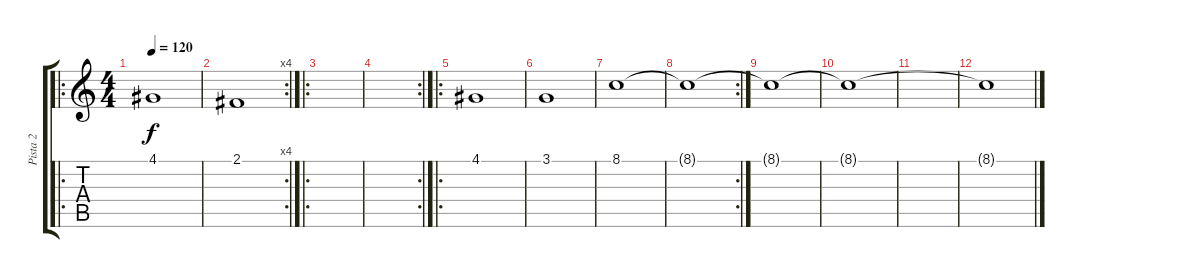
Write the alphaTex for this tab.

\track ("Pista 2" "Pista 2") {instrument synthstrings2}
\staff {score tabs}
\tuning (E4 B3 G3 D3 A2 E2) {hide}
\ro
\ts (4 4)
\tempo 120
\clef g2
\ks c
4.1.1{dy f} |
\rc 4
2.1.1 |
\ro
|
\rc 2
|
\ro
4.1.1 |
3.1.1 |
8.1.1 |
\rc 2
8.1{t}.1 |
8.1{t}.1 |
8.1{t}.1 |
|
8.1{t}.1
